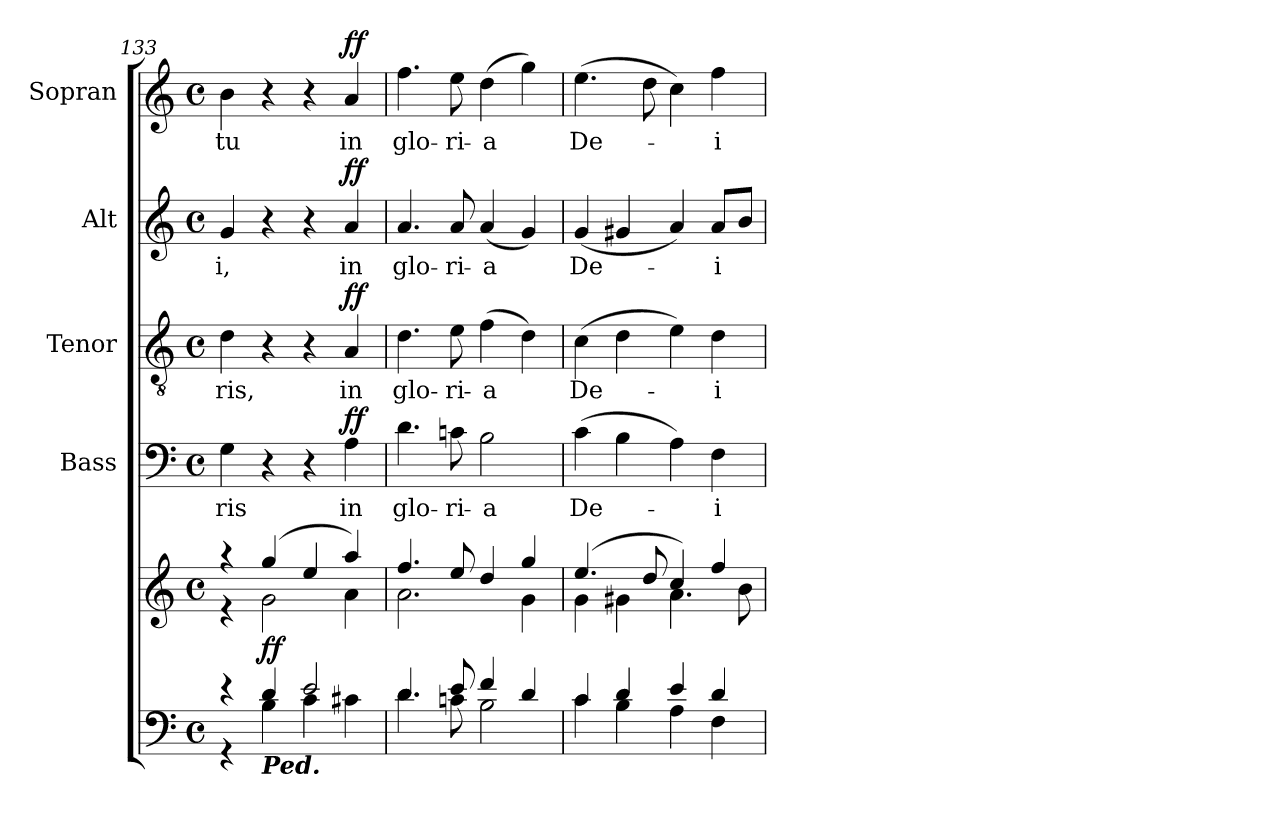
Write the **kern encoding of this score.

**kern	**kern	**dynam	**kern	**text	**dynam	**kern	**text	**dynam	**kern	**text	**dynam	**kern	**text	**dynam
*part5	*part5	*part5	*part4	*part4	*part4	*part3	*part3	*part3	*part2	*part2	*part2	*part1	*part1	*part1
*staff6	*staff5	*staff5/6	*staff4	*staff4	*staff4	*staff3	*staff3	*staff3	*staff2	*staff2	*staff2	*staff1	*staff1	*staff1
*	*	*	*I"Bass	*	*	*I"Tenor	*	*	*I"Alt	*	*	*I"Sopran	*	*
*	*	*	*I'B.	*	*	*I'T.	*	*	*I'A.	*	*	*I'S.	*	*
*clefF4	*clefG2	*	*clefF4	*	*	*clefGv2	*	*	*clefG2	*	*	*clefG2	*	*
*k[]	*k[]	*	*k[]	*	*	*k[]	*	*	*k[]	*	*	*k[]	*	*
*C:	*C:	*	*C:	*	*	*C:	*	*	*C:	*	*	*C:	*	*
*M4/4	*M4/4	*	*M4/4	*	*	*M4/4	*	*	*M4/4	*	*	*M4/4	*	*
*met(c)	*met(c)	*	*met(c)	*	*	*met(c)	*	*	*met(c)	*	*	*met(c)	*	*
=133	=133	=133	=133	=133	=133	=133	=133	=133	=133	=133	=133	=133	=133	=133
*^	*^	*	*	*	*	*	*	*	*	*	*	*	*	*
!	!	!	!	!	!	!LO:LY:b	!	!	!LO:LY:b	!	!	!LO:LY:b	!	!	!LO:LY:b	!
4r	4r	4r	4r	.	4G\	-ris	.	4d\	-ris,	.	4g/	-i,	.	4b\	-tu	.
!LO:TX:b:Bi:t=Ped.	!	!	!	!	!	!	!	!	!	!	!	!	!	!	!	!
!	!	!	!	!LO:DY:b	!	!	!	!	!	!	!	!	!	!	!	!
4d/	4B\	(4gg/	2g\	ff	4r	.	.	4r	.	.	4r	.	.	4r	.	.
2e/	4c\	4ee/	.	.	4r	.	.	4r	.	.	4r	.	.	4r	.	.
!	!	!	!	!	!	!LO:LY:b	!LO:DY:a	!	!LO:LY:b	!LO:DY:a	!	!LO:LY:b	!LO:DY:a	!	!LO:LY:b	!LO:DY:a
.	4c#X\	4aa/)	4a\	.	4A\	in	ff	4A/	in	ff	4a/	in	ff	4a/	in	ff
=134	=134	=134	=134	=134	=134	=134	=134	=134	=134	=134	=134	=134	=134	=134	=134	=134
!	!	!	!	!	!	!LO:LY:b	!	!	!LO:LY:b	!	!	!LO:LY:b	!	!	!LO:LY:b	!
4.d/	4.d\	4.ff/	2.a\	.	4.d\	glo-	.	4.d\	glo-	.	4.a/	glo-	.	4.ff\	glo-	.
!	!	!	!	!	!	!LO:LY:b	!	!	!LO:LY:b	!	!	!LO:LY:b	!	!	!LO:LY:b	!
8e/	8cn\	8ee/	.	.	8cn\	-ri-	.	8e\	-ri-	.	8a/	-ri-	.	8ee\	-ri-	.
!	!	!	!	!	!	!LO:LY:b	!	!	!LO:LY:b	!	!	!LO:LY:b	!	!	!LO:LY:b	!
4f/	2B\	4dd/	.	.	2B\	-a	.	(>4f\	-a	.	(<4a/	-a	.	(>4dd\	-a	.
4d/	.	4gg/	4g\	.	.	.	.	4d\)	.	.	4g/)	.	.	4gg\)	.	.
=135	=135	=135	=135	=135	=135	=135	=135	=135	=135	=135	=135	=135	=135	=135	=135	=135
!	!	!	!	!	!	!LO:LY:b	!	!	!LO:LY:b	!	!	!LO:LY:b	!	!	!LO:LY:b	!
4c/	4c\	(4.ee/	4g\	.	(>4c\	De-	.	(>4c\	De-	.	(<4g/	De-	.	(>4.ee\	De-	.
4d/	4B\	.	4g#X\	.	4B\	.	.	4d\	.	.	4g#X/	.	.	.	.	.
.	.	8dd/	.	.	.	.	.	.	.	.	.	.	.	8dd\	.	.
4e/	4A\	4cc/)	4.a\	.	4A\)	.	.	4e\)	.	.	4a/)	.	.	4cc\)	.	.
!	!	!	!	!	!	!LO:LY:b	!	!	!LO:LY:b	!	!	!LO:LY:b	!	!	!LO:LY:b	!
4d/	4F\	4ff/	.	.	4F\	-i	.	4d\	-i	.	8a/L	-i	.	4ff\	-i	.
.	.	.	8b\	.	.	.	.	.	.	.	8b/J	.	.	.	.	.
*v	*v	*	*	*	*	*	*	*	*	*	*	*	*	*	*	*
*	*v	*v	*	*	*	*	*	*	*	*	*	*	*	*	*
=	=	=	=	=	=	=	=	=	=	=	=	=	=	=
*-	*-	*-	*-	*-	*-	*-	*-	*-	*-	*-	*-	*-	*-	*-
